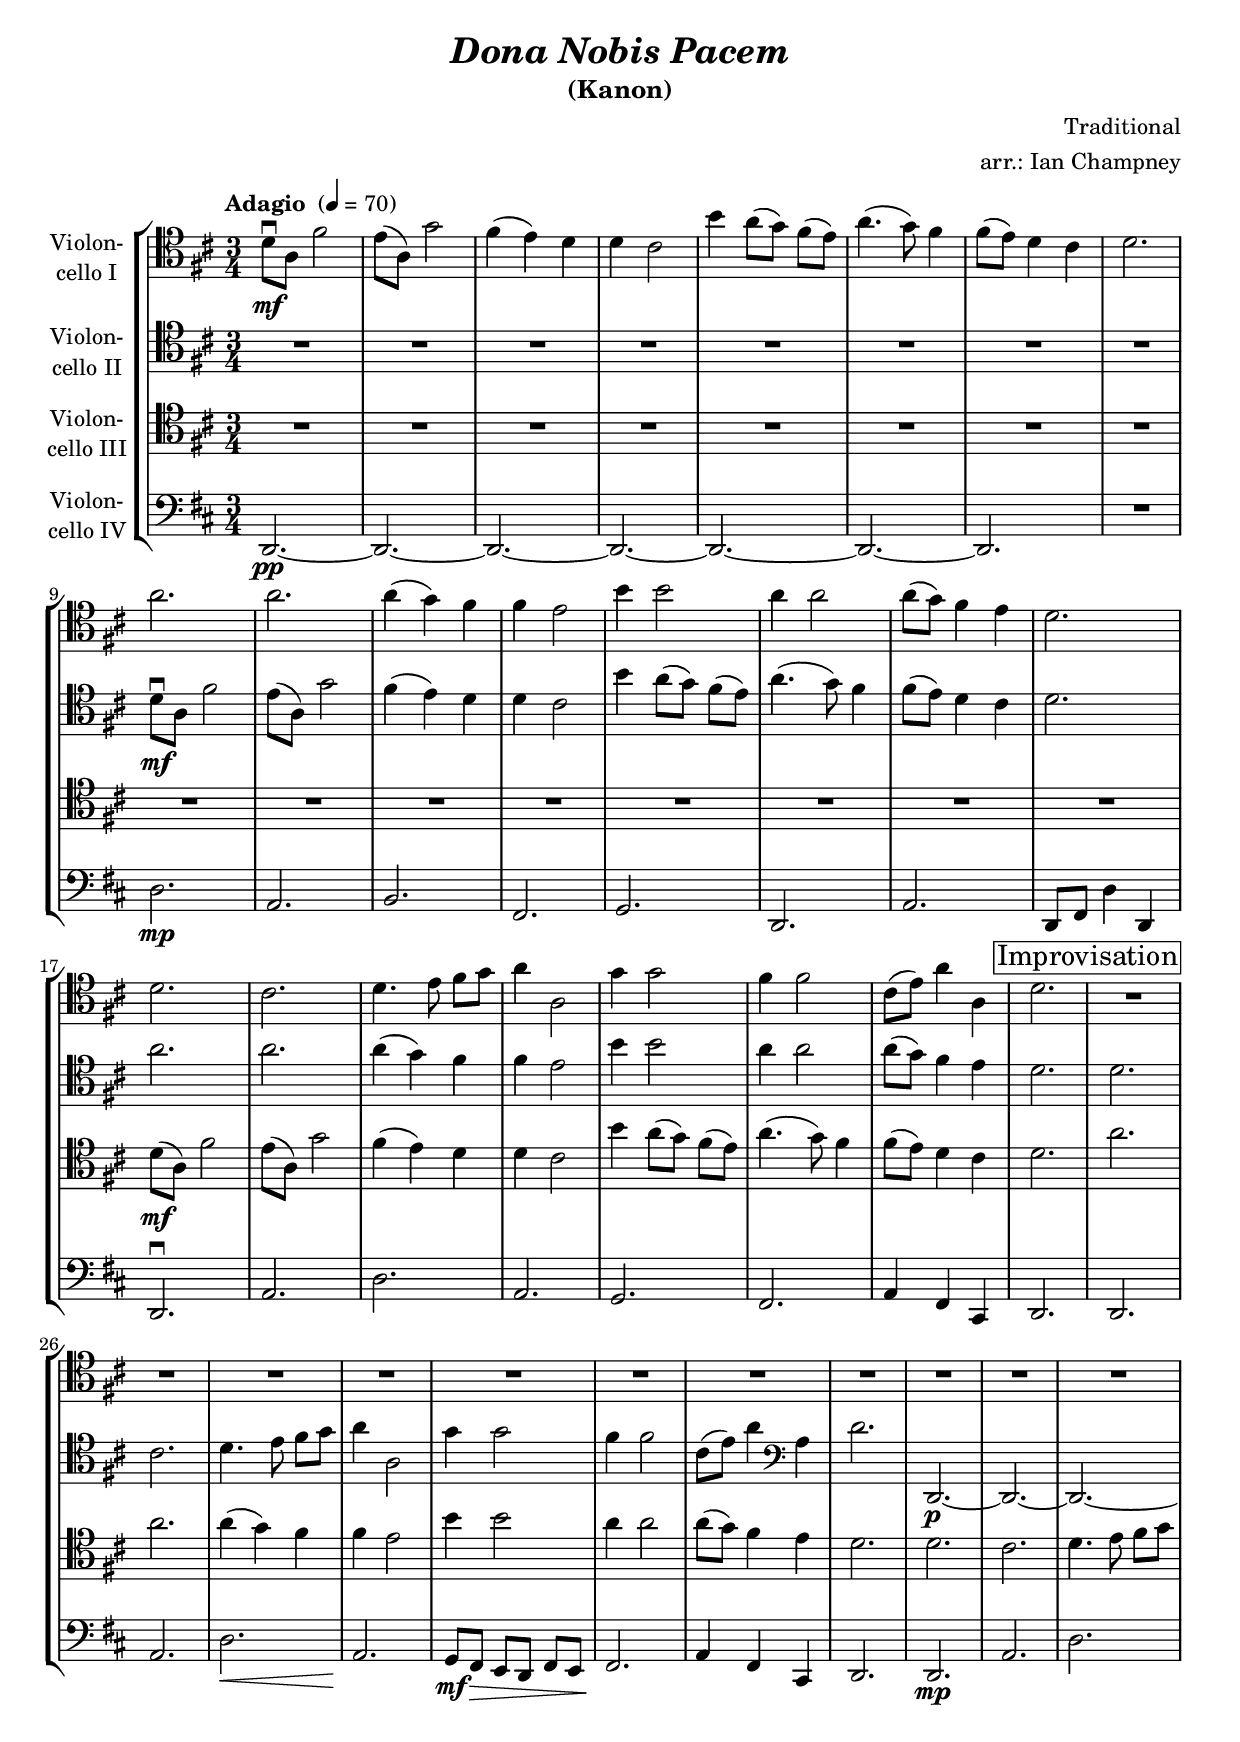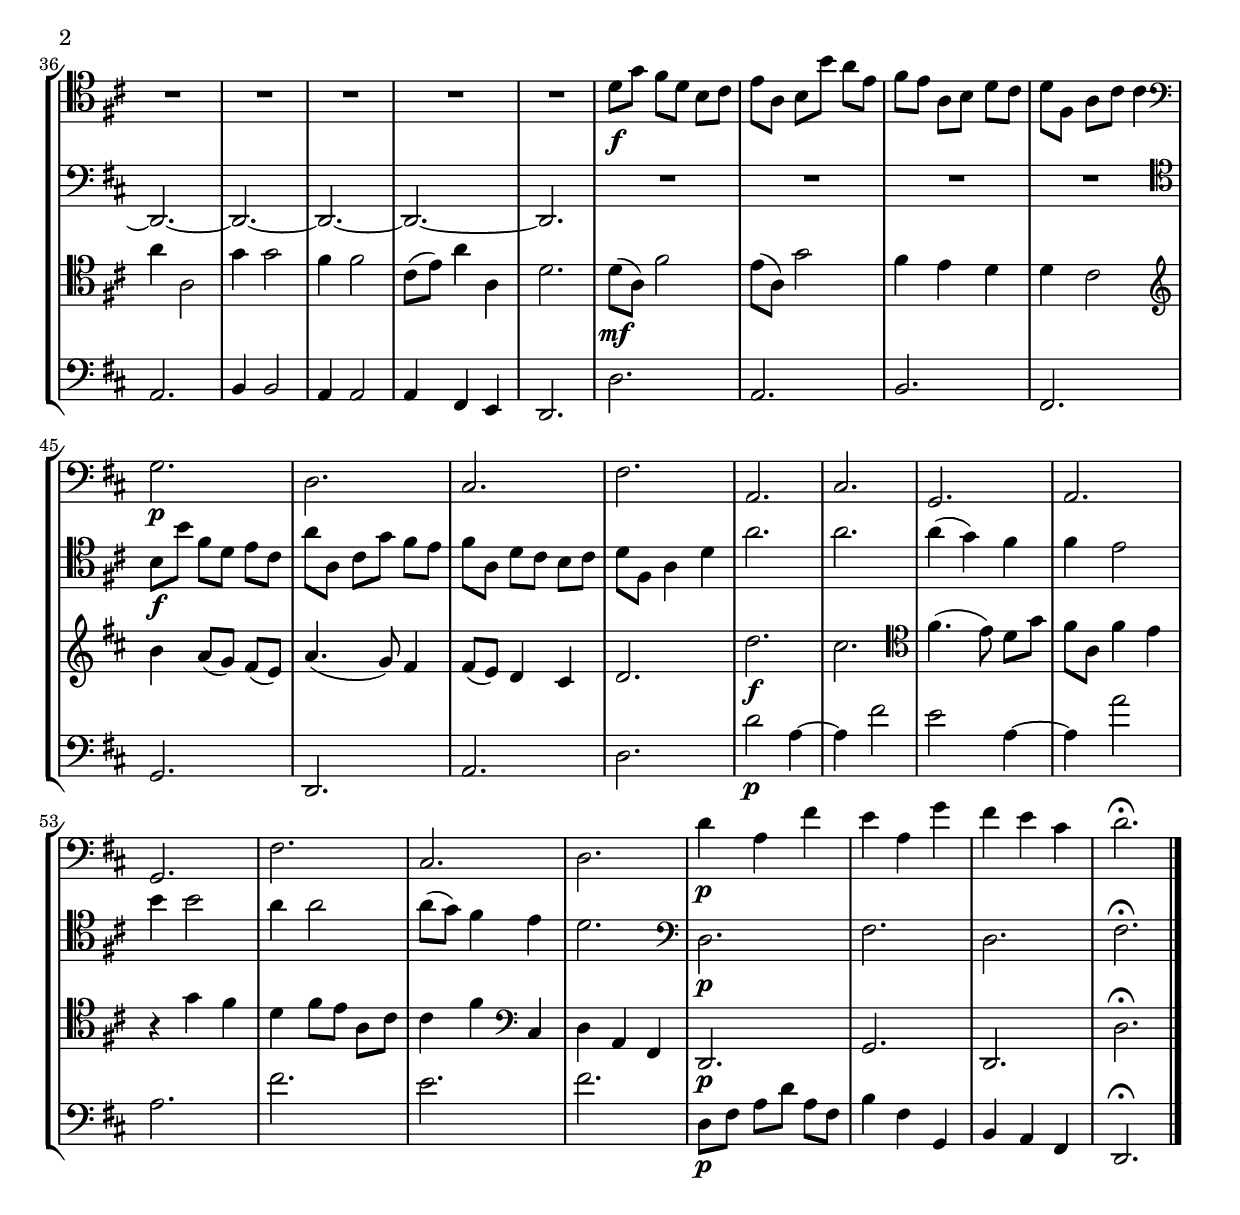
\version "2.16.2"
\include "deutsch.ly"

#(set-global-staff-size 19.55)

\header {
  title     = \markup \bold \italic "Dona Nobis Pacem"
  subtitle  = "(Kanon)"
  composer  = "Traditional"
  arranger  = "arr.: Ian Champney"
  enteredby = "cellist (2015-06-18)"
%  piece     = "()"
}

voiceconsts = {
  \key d \major
  \time 3/4
  \clef "tenor"
  \tempo "Adagio " 4=70
  \numericTimeSignature
  \compressFullBarRests
  \set tupletSpannerDuration = #(ly:make-moment 1 4)
  % Set default beaming for all staves
  \set Timing.beamExceptions = #'()
  \set Timing.baseMoment     = #(ly:make-moment 1 4)
  \set Timing.beatStructure  = #'(1 1 1)
}

mihi = "trumpet"
mist = "string ensemble 1"
miba = "drawbar organ"
mikl = "acoustic grand"

va = \relative c' {
  \voiceconsts

  d8\downbow\mf a fis'2
  e8( a,) g'2
  fis4( e) d
  d cis2
  h'4 a8( g) fis( e)
  a4.( g8) fis4
  fis8( e) d4 cis
  d2.
  a'

  a
  a4( g) fis
  fis e2
  h'4 h2
  a4 a2
  a8( g) fis4 e
  d2.
  d
  cis

  d4. e8 fis g
  a4 a,2
  g'4 g2
  fis4 fis2
  cis8( e) a4 a,
  d2. \mark \markup \box "Improvisation"
  R2.*16
  d8\f g fis d h cis
  e a, h h' a e
  fis e a, h d cis
  d fis, a cis cis4 \clef "bass"
  g2.\p
  d

  cis
  fis
  a,
  cis
  g
  a
  g
  fis'

  cis
  d
  d'4\p a fis'
  e a, g'
  fis e cis
  d2.\fermata \bar "|."
}

vb = \relative c' {
  \voiceconsts

  R2.*8
  d8\downbow\mf a fis'2

  e8( a,) g'2
  fis4( e) d
  d cis2 \clef "tenor"
  h'4 a8( g) fis( e)
  a4.( g8) fis4
  fis8( e) d4 cis
  d2.
  a'
  a

  a4( g) fis
  fis e2
  h'4 h2
  a4 a2
  a8( g) fis4 e
  d2.
  d
  cis
  d4. e8 fis g
  a4 a,2

  g'4 g2
  fis4 fis2
  cis8( e) a4 \clef "bass" a,
  d2.
  d,,~\p
  d~
  d~
  d~
  d~
  d~
  d~

  d
  R2.*4 \clef "tenor"
  h''8\f h' fis d e cis
  a' a, cis g' fis e

  fis a, d cis h cis
  d fis, a4 d
  a'2.
  a
  a4( g) fis
  fis e2
  h'4 h2
  a4 a2

  a8( g) fis4 e
  d2. \clef "bass"
  d,\p
  fis
  d
  fis\fermata \bar "|."
}

vc = \relative c' {
  \voiceconsts

  R2.*16
  d8(\mf a) fis'2
  e8( a,) g'2

  fis4( e) d
  d cis2
  h'4 a8( g) fis( e)
  a4.( g8) fis4
  fis8( e) d4 cis
  d2.
  a'
  a
  a4( g) fis
  fis e2

  h'4 h2
  a4 a2
  a8( g) fis4 e
  d2.
  d
  cis
  d4. e8 fis g
  a4 a,2
  g'4 g2
  fis4 fis2
  cis8( e) a4 a,

  d2.
  d8(\mf a) fis'2
  e8( a,) g'2
  fis4 e d
  d cis2 \clef "treble"
  h'4 a8( g) fis( e)
  a4.( g8) fis4

  fis8( e) d4 cis
  d2.
  d'\f
  cis \clef "tenor"
  fis,4.( e8) d g
  fis a, fis'4 e
  r g fis
  d fis8 e a, cis

  cis4 fis \clef "bass" cis,
  d a fis
  d2.\p
  g
  d
  d'\fermata \bar "|."
}

vd = \relative c, {
  \voiceconsts
  \clef "bass"

  d2.~\pp
  d~
  d~
  d~
  d~
  d~
  d
  R2.
  d'2.\mp

  a
  h
  fis
  g
  d
  a'
  d,8 fis d'4 d,
  d2.\downbow
  a'

  d
  a
  g
  fis
  a4 fis cis
  d2.
  d
  a'
  d\<
  a\!

  g8\mf fis\> e d fis e
  fis2.\!
  a4 fis cis
  d2.
  d\mp
  a'
  d
  a
  h4 h2
  a4 a2
  a4 fis e

  d2.
  d'
  a
  h
  fis
  g
  d

  a'
  d
  d'2\p a4~
  a fis'2
  e a,4~
  a a'2
  a,2.
  fis'

  e
  fis
  d,8\p fis a d a fis
  h4 fis g,
  h a fis
  d2.\fermata \bar "|."
}


music = \new StaffGroup <<
      \new Staff {
        \set Staff.midiInstrument = \mist
        \set Staff.instrumentName = \markup \center-column { "Violon-" "cello I" }
        \transpose d d { \va }
      }

      \new Staff {
        \set Staff.midiInstrument = \mist
        \set Staff.instrumentName = \markup \center-column { "Violon-" "cello II" }
        \transpose d d { \vb }
      }

      \new Staff {
        \set Staff.midiInstrument = \mist
        \set Staff.instrumentName = \markup \center-column { "Violon-" "cello III" }
        \transpose d d { \vc }
      }

      \new Staff {
        \set Staff.midiInstrument = \miba
        \set Staff.instrumentName = \markup \center-column { "Violon-" "cello IV" }
        \transpose d d { \vd }
      }
>>

\book {
  \score {
   \music
    \layout {}
  }

  \score {
    \unfoldRepeats \music

    \midi {
      \context {
        \Score
      }
    }
  }
}
